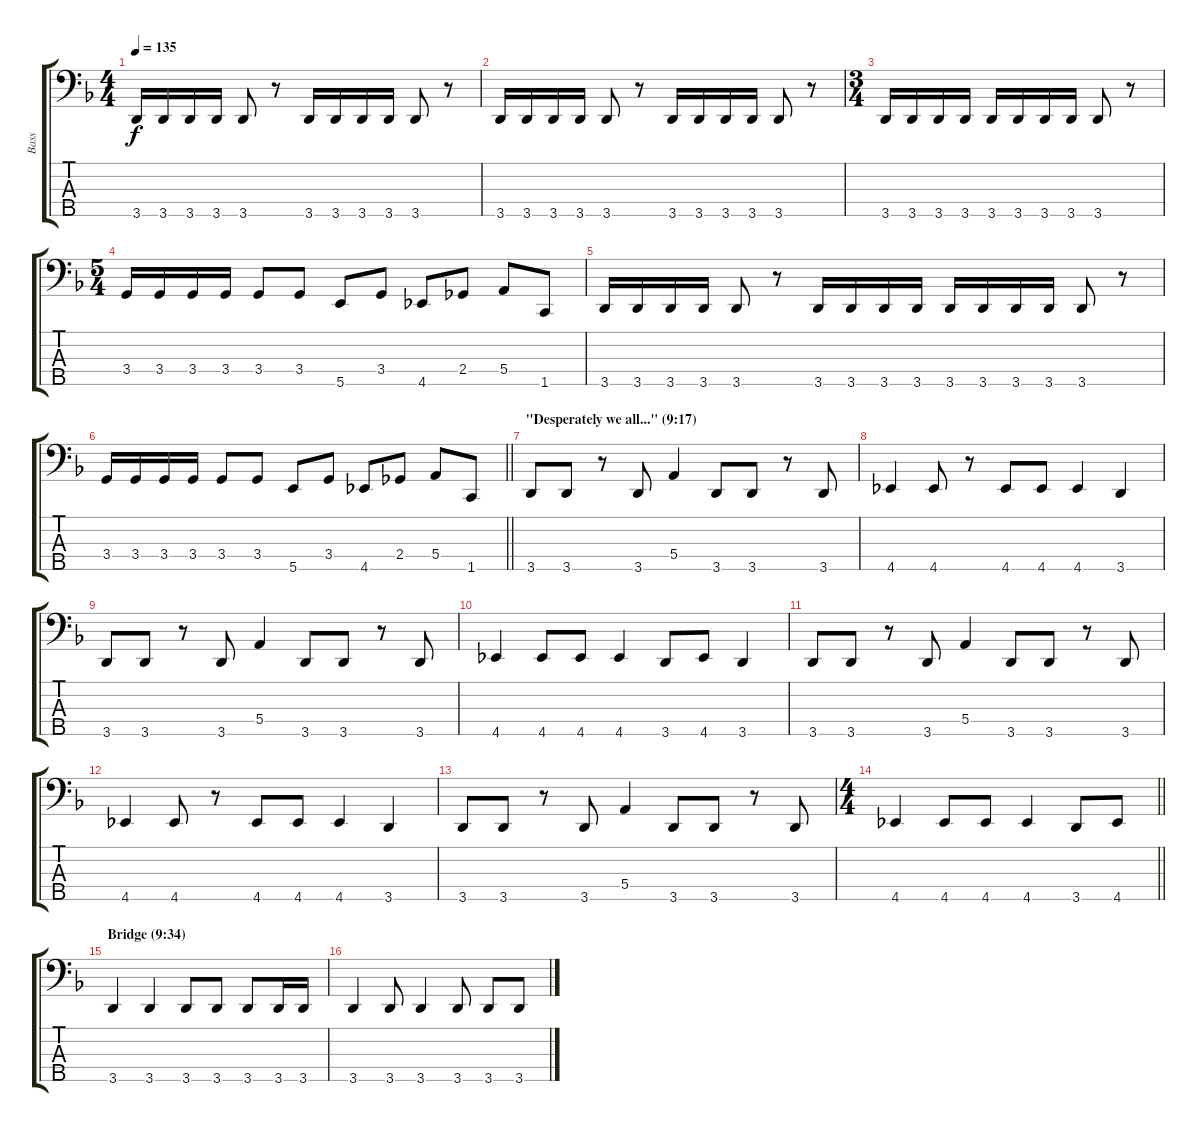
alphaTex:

\track ("Bass" "Bass") {instrument electricbassfinger}
\staff {score tabs}
\tuning (G2 D2 A1 E1 B0) {hide}
\ts (4 4)
\tempo 135
\clef f4
\ks dminor
3.5.16{dy f} 3.5.16 3.5.16 3.5.16 3.5.8 r.8 3.5.16 3.5.16 3.5.16 3.5.16 3.5.8 r.8 |
3.5.16 3.5.16 3.5.16 3.5.16 3.5.8 r.8 3.5.16 3.5.16 3.5.16 3.5.16 3.5.8 r.8 |
\ts (3 4)
3.5.16 3.5.16 3.5.16 3.5.16 3.5.16 3.5.16 3.5.16 3.5.16 3.5.8 r.8 |
\ts (5 4)
3.4.16 3.4.16 3.4.16 3.4.16 3.4.8 3.4.8 5.5.8 3.4.8 4.5.8 2.4.8 5.4.8 1.5.8 |
3.5.16 3.5.16 3.5.16 3.5.16 3.5.8 r.8 3.5.16 3.5.16 3.5.16 3.5.16 3.5.16 3.5.16 3.5.16 3.5.16 3.5.8 r.8 |
\barLineRight lightlight
3.4.16 3.4.16 3.4.16 3.4.16 3.4.8 3.4.8 5.5.8 3.4.8 4.5.8 2.4.8 5.4.8 1.5.8 |
\section ("" "\"Desperately we all...\" (9:17)")
3.5.8 3.5.8 r.8 3.5.8 5.4.4 3.5.8 3.5.8 r.8 3.5.8 |
4.5.4 4.5.8 r.8 4.5.8 4.5.8 4.5.4 3.5.4 |
3.5.8 3.5.8 r.8 3.5.8 5.4.4 3.5.8 3.5.8 r.8 3.5.8 |
4.5.4 4.5.8 4.5.8 4.5.4 3.5.8 4.5.8 3.5.4 |
3.5.8 3.5.8 r.8 3.5.8 5.4.4 3.5.8 3.5.8 r.8 3.5.8 |
4.5.4 4.5.8 r.8 4.5.8 4.5.8 4.5.4 3.5.4 |
3.5.8 3.5.8 r.8 3.5.8 5.4.4 3.5.8 3.5.8 r.8 3.5.8 |
\ts (4 4)
\barLineRight lightlight
4.5.4 4.5.8 4.5.8 4.5.4 3.5.8 4.5.8 |
\section ("" "Bridge (9:34)")
3.5.4 3.5.4 3.5.8 3.5.8 3.5.8 3.5.16 3.5.16 |
3.5.4 3.5.8 3.5.4 3.5.8 3.5.8 3.5.8
